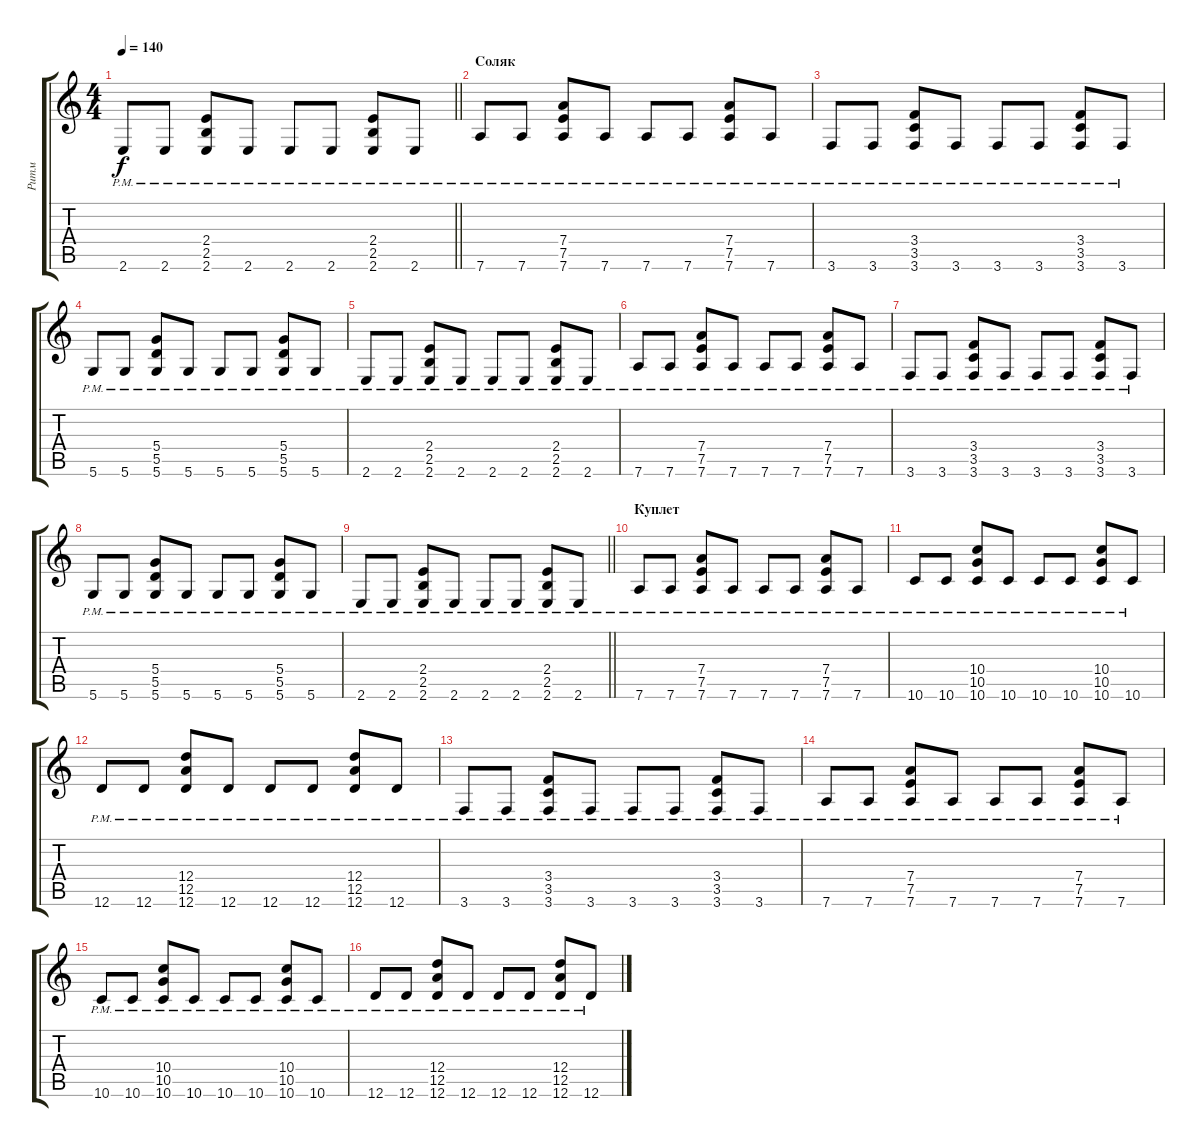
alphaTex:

\track ("Ритм" "Ритм") {instrument distortionguitar}
\staff {score tabs}
\tuning (E4 B3 G3 D3 A2 D2) {hide}
\ts (4 4)
\tempo 140
\clef g2
\barLineRight lightlight
\ks c
2.6{pm}.8{dy f} 2.6{pm}.8 (2.4{pm} 2.5{pm} 2.6{pm}).8 2.6{pm}.8 2.6{pm}.8 2.6{pm}.8 (2.4{pm} 2.5{pm} 2.6{pm}).8 2.6{pm}.8 |
\section ("" "Соляк")
7.6{pm}.8 7.6{pm}.8 (7.4{pm} 7.5{pm} 7.6{pm}).8 7.6{pm}.8 7.6{pm}.8 7.6{pm}.8 (7.4{pm} 7.5{pm} 7.6{pm}).8 7.6{pm}.8 |
3.6{pm}.8 3.6{pm}.8 (3.4{pm} 3.5{pm} 3.6{pm}).8 3.6{pm}.8 3.6{pm}.8 3.6{pm}.8 (3.4{pm} 3.5{pm} 3.6{pm}).8 3.6{pm}.8 |
5.6{pm}.8 5.6{pm}.8 (5.4{pm} 5.5{pm} 5.6{pm}).8 5.6{pm}.8 5.6{pm}.8 5.6{pm}.8 (5.4{pm} 5.5{pm} 5.6{pm}).8 5.6{pm}.8 |
2.6{pm}.8 2.6{pm}.8 (2.4{pm} 2.5{pm} 2.6{pm}).8 2.6{pm}.8 2.6{pm}.8 2.6{pm}.8 (2.4{pm} 2.5{pm} 2.6{pm}).8 2.6{pm}.8 |
7.6{pm}.8 7.6{pm}.8 (7.4{pm} 7.5{pm} 7.6{pm}).8 7.6{pm}.8 7.6{pm}.8 7.6{pm}.8 (7.4{pm} 7.5{pm} 7.6{pm}).8 7.6{pm}.8 |
3.6{pm}.8 3.6{pm}.8 (3.4{pm} 3.5{pm} 3.6{pm}).8 3.6{pm}.8 3.6{pm}.8 3.6{pm}.8 (3.4{pm} 3.5{pm} 3.6{pm}).8 3.6{pm}.8 |
5.6{pm}.8 5.6{pm}.8 (5.4{pm} 5.5{pm} 5.6{pm}).8 5.6{pm}.8 5.6{pm}.8 5.6{pm}.8 (5.4{pm} 5.5{pm} 5.6{pm}).8 5.6{pm}.8 |
\barLineRight lightlight
2.6{pm}.8 2.6{pm}.8 (2.4{pm} 2.5{pm} 2.6{pm}).8 2.6{pm}.8 2.6{pm}.8 2.6{pm}.8 (2.4{pm} 2.5{pm} 2.6{pm}).8 2.6{pm}.8 |
\section ("" "Куплет")
7.6{pm}.8{instrument distortionguitar} 7.6{pm}.8 (7.4{pm} 7.5{pm} 7.6{pm}).8 7.6{pm}.8 7.6{pm}.8 7.6{pm}.8 (7.4{pm} 7.5{pm} 7.6{pm}).8 7.6{pm}.8 |
10.6{pm}.8 10.6{pm}.8 (10.4{pm} 10.5{pm} 10.6{pm}).8 10.6{pm}.8 10.6{pm}.8 10.6{pm}.8 (10.4{pm} 10.5{pm} 10.6{pm}).8 10.6{pm}.8 |
12.6{pm}.8 12.6{pm}.8 (12.4{pm} 12.5{pm} 12.6{pm}).8 12.6{pm}.8 12.6{pm}.8 12.6{pm}.8 (12.4{pm} 12.5{pm} 12.6{pm}).8 12.6{pm}.8 |
3.6{pm}.8 3.6{pm}.8 (3.4{pm} 3.5{pm} 3.6{pm}).8 3.6{pm}.8 3.6{pm}.8 3.6{pm}.8 (3.4{pm} 3.5{pm} 3.6{pm}).8 3.6{pm}.8 |
7.6{pm}.8{instrument distortionguitar} 7.6{pm}.8 (7.4{pm} 7.5{pm} 7.6{pm}).8 7.6{pm}.8 7.6{pm}.8 7.6{pm}.8 (7.4{pm} 7.5{pm} 7.6{pm}).8 7.6{pm}.8 |
10.6{pm}.8 10.6{pm}.8 (10.4{pm} 10.5{pm} 10.6{pm}).8 10.6{pm}.8 10.6{pm}.8 10.6{pm}.8 (10.4{pm} 10.5{pm} 10.6{pm}).8 10.6{pm}.8 |
12.6{pm}.8 12.6{pm}.8 (12.4{pm} 12.5{pm} 12.6{pm}).8 12.6{pm}.8 12.6{pm}.8 12.6{pm}.8 (12.4{pm} 12.5{pm} 12.6{pm}).8 12.6{pm}.8
